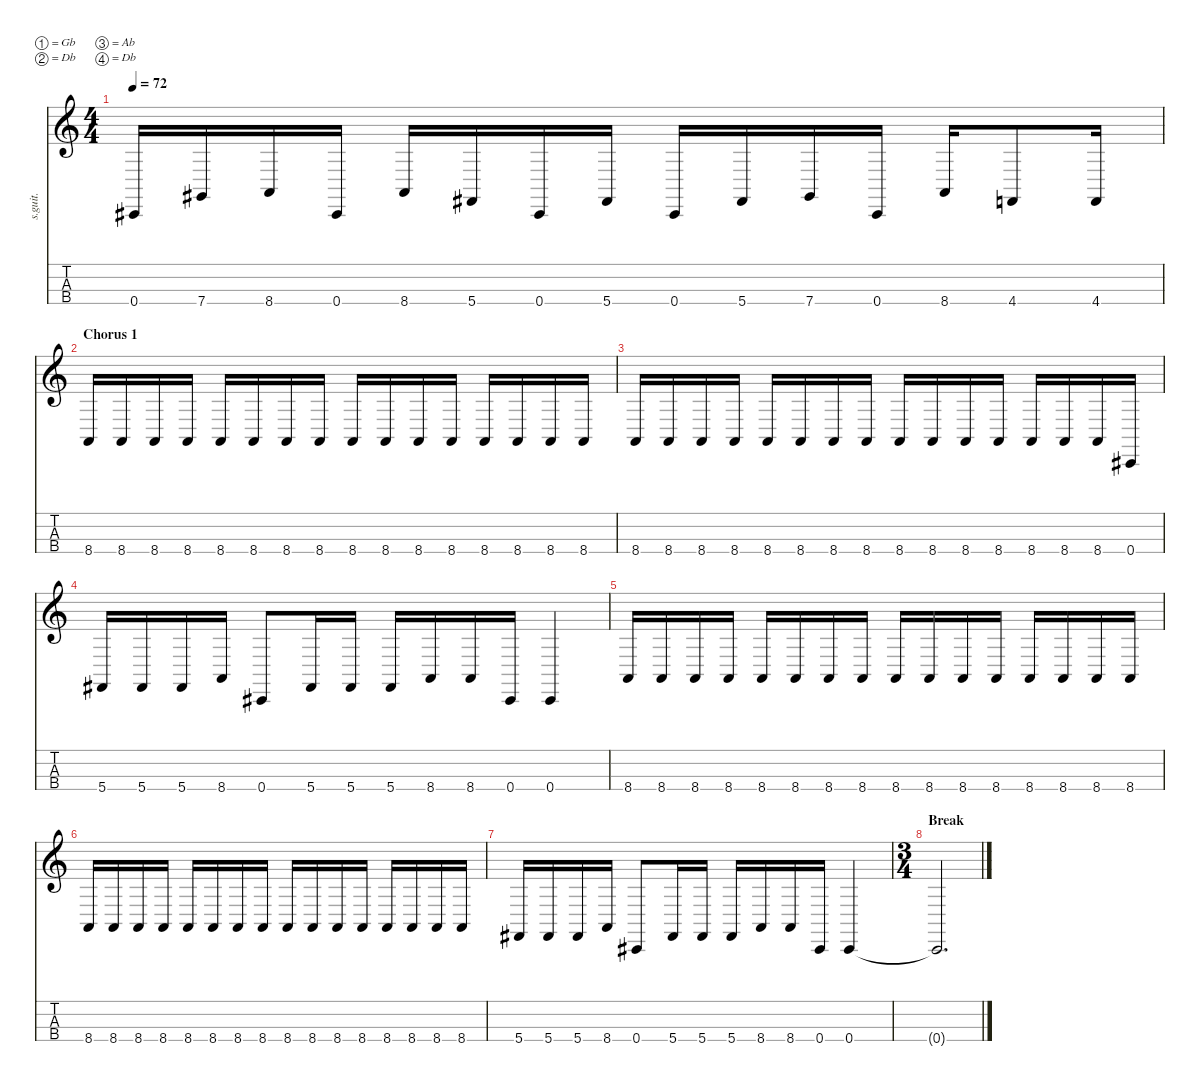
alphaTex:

\defaultSystemsLayout 4
\hideDynamics
\bracketExtendMode nobrackets
\track ("Chi Cheng" "s.guit.") {instrument electricbasspick}
\staff {score tabs}
\tuning (Gb2 Db2 Ab1 Db1)
\ts (4 4)
\tempo 72
\clef g2
\ks c
0.4{acc #}.16{lyrics (0 "") lyrics (1 "") lyrics (2 "") lyrics (3 "") lyrics (4 "") dy fff} 7.4{acc #}.16{lyrics (0 "") lyrics (1 "") lyrics (2 "") lyrics (3 "") lyrics (4 "")} 8.4.16{lyrics (0 "") lyrics (1 "") lyrics (2 "") lyrics (3 "") lyrics (4 "")} 0.4{acc #}.16{lyrics (0 "") lyrics (1 "") lyrics (2 "") lyrics (3 "") lyrics (4 "")} 8.4.16{lyrics (0 "") lyrics (1 "") lyrics (2 "") lyrics (3 "") lyrics (4 "")} 5.4{acc #}.16{lyrics (0 "") lyrics (1 "") lyrics (2 "") lyrics (3 "") lyrics (4 "")} 0.4{acc #}.16{lyrics (0 "") lyrics (1 "") lyrics (2 "") lyrics (3 "") lyrics (4 "")} 5.4{acc #}.16{lyrics (0 "") lyrics (1 "") lyrics (2 "") lyrics (3 "") lyrics (4 "")} 0.4{acc #}.16{lyrics (0 "") lyrics (1 "") lyrics (2 "") lyrics (3 "") lyrics (4 "")} 5.4{acc #}.16{lyrics (0 "") lyrics (1 "") lyrics (2 "") lyrics (3 "") lyrics (4 "")} 7.4{acc #}.16{lyrics (0 "") lyrics (1 "") lyrics (2 "") lyrics (3 "") lyrics (4 "")} 0.4{acc #}.16{lyrics (0 "") lyrics (1 "") lyrics (2 "") lyrics (3 "") lyrics (4 "")} 8.4.16{lyrics (0 "") lyrics (1 "") lyrics (2 "") lyrics (3 "") lyrics (4 "")} 4.4.8{lyrics (0 "") lyrics (1 "") lyrics (2 "") lyrics (3 "") lyrics (4 "")} 4.4.16{lyrics (0 "") lyrics (1 "") lyrics (2 "") lyrics (3 "") lyrics (4 "")} |
\section ("" "Chorus 1")
8.4.16{lyrics (0 "") lyrics (1 "") lyrics (2 "") lyrics (3 "") lyrics (4 "")} 8.4.16{lyrics (0 "") lyrics (1 "") lyrics (2 "") lyrics (3 "") lyrics (4 "")} 8.4.16{lyrics (0 "") lyrics (1 "") lyrics (2 "") lyrics (3 "") lyrics (4 "")} 8.4.16{lyrics (0 "") lyrics (1 "") lyrics (2 "") lyrics (3 "") lyrics (4 "")} 8.4.16{lyrics (0 "") lyrics (1 "") lyrics (2 "") lyrics (3 "") lyrics (4 "")} 8.4.16{lyrics (0 "") lyrics (1 "") lyrics (2 "") lyrics (3 "") lyrics (4 "")} 8.4.16{lyrics (0 "") lyrics (1 "") lyrics (2 "") lyrics (3 "") lyrics (4 "")} 8.4.16{lyrics (0 "") lyrics (1 "") lyrics (2 "") lyrics (3 "") lyrics (4 "")} 8.4.16{lyrics (0 "") lyrics (1 "") lyrics (2 "") lyrics (3 "") lyrics (4 "")} 8.4.16{lyrics (0 "") lyrics (1 "") lyrics (2 "") lyrics (3 "") lyrics (4 "")} 8.4.16{lyrics (0 "") lyrics (1 "") lyrics (2 "") lyrics (3 "") lyrics (4 "")} 8.4.16{lyrics (0 "") lyrics (1 "") lyrics (2 "") lyrics (3 "") lyrics (4 "")} 8.4.16{lyrics (0 "") lyrics (1 "") lyrics (2 "") lyrics (3 "") lyrics (4 "")} 8.4.16{lyrics (0 "") lyrics (1 "") lyrics (2 "") lyrics (3 "") lyrics (4 "")} 8.4.16{lyrics (0 "") lyrics (1 "") lyrics (2 "") lyrics (3 "") lyrics (4 "")} 8.4.16{lyrics (0 "") lyrics (1 "") lyrics (2 "") lyrics (3 "") lyrics (4 "")} |
8.4.16{lyrics (0 "") lyrics (1 "") lyrics (2 "") lyrics (3 "") lyrics (4 "")} 8.4.16{lyrics (0 "") lyrics (1 "") lyrics (2 "") lyrics (3 "") lyrics (4 "")} 8.4.16{lyrics (0 "") lyrics (1 "") lyrics (2 "") lyrics (3 "") lyrics (4 "")} 8.4.16{lyrics (0 "") lyrics (1 "") lyrics (2 "") lyrics (3 "") lyrics (4 "")} 8.4.16{lyrics (0 "") lyrics (1 "") lyrics (2 "") lyrics (3 "") lyrics (4 "")} 8.4.16{lyrics (0 "") lyrics (1 "") lyrics (2 "") lyrics (3 "") lyrics (4 "")} 8.4.16{lyrics (0 "") lyrics (1 "") lyrics (2 "") lyrics (3 "") lyrics (4 "")} 8.4.16{lyrics (0 "") lyrics (1 "") lyrics (2 "") lyrics (3 "") lyrics (4 "")} 8.4.16{lyrics (0 "") lyrics (1 "") lyrics (2 "") lyrics (3 "") lyrics (4 "")} 8.4.16{lyrics (0 "") lyrics (1 "") lyrics (2 "") lyrics (3 "") lyrics (4 "")} 8.4.16{lyrics (0 "") lyrics (1 "") lyrics (2 "") lyrics (3 "") lyrics (4 "")} 8.4.16{lyrics (0 "") lyrics (1 "") lyrics (2 "") lyrics (3 "") lyrics (4 "")} 8.4.16{lyrics (0 "") lyrics (1 "") lyrics (2 "") lyrics (3 "") lyrics (4 "")} 8.4.16{lyrics (0 "") lyrics (1 "") lyrics (2 "") lyrics (3 "") lyrics (4 "")} 8.4.16{lyrics (0 "") lyrics (1 "") lyrics (2 "") lyrics (3 "") lyrics (4 "")} 0.4{acc #}.16{lyrics (0 "") lyrics (1 "") lyrics (2 "") lyrics (3 "") lyrics (4 "")} |
5.4{acc #}.16{lyrics (0 "") lyrics (1 "") lyrics (2 "") lyrics (3 "") lyrics (4 "")} 5.4{acc #}.16{lyrics (0 "") lyrics (1 "") lyrics (2 "") lyrics (3 "") lyrics (4 "")} 5.4{acc #}.16{lyrics (0 "") lyrics (1 "") lyrics (2 "") lyrics (3 "") lyrics (4 "")} 8.4.16{lyrics (0 "") lyrics (1 "") lyrics (2 "") lyrics (3 "") lyrics (4 "")} 0.4{acc #}.8{lyrics (0 "") lyrics (1 "") lyrics (2 "") lyrics (3 "") lyrics (4 "")} 5.4{acc #}.16{lyrics (0 "") lyrics (1 "") lyrics (2 "") lyrics (3 "") lyrics (4 "")} 5.4{acc #}.16{lyrics (0 "") lyrics (1 "") lyrics (2 "") lyrics (3 "") lyrics (4 "")} 5.4{acc #}.16{lyrics (0 "") lyrics (1 "") lyrics (2 "") lyrics (3 "") lyrics (4 "")} 8.4.16{lyrics (0 "") lyrics (1 "") lyrics (2 "") lyrics (3 "") lyrics (4 "")} 8.4.16{lyrics (0 "") lyrics (1 "") lyrics (2 "") lyrics (3 "") lyrics (4 "")} 0.4{acc #}.16{lyrics (0 "") lyrics (1 "") lyrics (2 "") lyrics (3 "") lyrics (4 "")} 0.4{acc #}.4{lyrics (0 "") lyrics (1 "") lyrics (2 "") lyrics (3 "") lyrics (4 "")} |
8.4.16{lyrics (0 "") lyrics (1 "") lyrics (2 "") lyrics (3 "") lyrics (4 "")} 8.4.16{lyrics (0 "") lyrics (1 "") lyrics (2 "") lyrics (3 "") lyrics (4 "")} 8.4.16{lyrics (0 "") lyrics (1 "") lyrics (2 "") lyrics (3 "") lyrics (4 "")} 8.4.16{lyrics (0 "") lyrics (1 "") lyrics (2 "") lyrics (3 "") lyrics (4 "")} 8.4.16{lyrics (0 "") lyrics (1 "") lyrics (2 "") lyrics (3 "") lyrics (4 "")} 8.4.16{lyrics (0 "") lyrics (1 "") lyrics (2 "") lyrics (3 "") lyrics (4 "")} 8.4.16{lyrics (0 "") lyrics (1 "") lyrics (2 "") lyrics (3 "") lyrics (4 "")} 8.4.16{lyrics (0 "") lyrics (1 "") lyrics (2 "") lyrics (3 "") lyrics (4 "")} 8.4.16{lyrics (0 "") lyrics (1 "") lyrics (2 "") lyrics (3 "") lyrics (4 "")} 8.4.16{lyrics (0 "") lyrics (1 "") lyrics (2 "") lyrics (3 "") lyrics (4 "")} 8.4.16{lyrics (0 "") lyrics (1 "") lyrics (2 "") lyrics (3 "") lyrics (4 "")} 8.4.16{lyrics (0 "") lyrics (1 "") lyrics (2 "") lyrics (3 "") lyrics (4 "")} 8.4.16{lyrics (0 "") lyrics (1 "") lyrics (2 "") lyrics (3 "") lyrics (4 "")} 8.4.16{lyrics (0 "") lyrics (1 "") lyrics (2 "") lyrics (3 "") lyrics (4 "")} 8.4.16{lyrics (0 "") lyrics (1 "") lyrics (2 "") lyrics (3 "") lyrics (4 "")} 8.4.16{lyrics (0 "") lyrics (1 "") lyrics (2 "") lyrics (3 "") lyrics (4 "")} |
8.4.16{lyrics (0 "") lyrics (1 "") lyrics (2 "") lyrics (3 "") lyrics (4 "")} 8.4.16{lyrics (0 "") lyrics (1 "") lyrics (2 "") lyrics (3 "") lyrics (4 "")} 8.4.16{lyrics (0 "") lyrics (1 "") lyrics (2 "") lyrics (3 "") lyrics (4 "")} 8.4.16{lyrics (0 "") lyrics (1 "") lyrics (2 "") lyrics (3 "") lyrics (4 "")} 8.4.16{lyrics (0 "") lyrics (1 "") lyrics (2 "") lyrics (3 "") lyrics (4 "")} 8.4.16{lyrics (0 "") lyrics (1 "") lyrics (2 "") lyrics (3 "") lyrics (4 "")} 8.4.16{lyrics (0 "") lyrics (1 "") lyrics (2 "") lyrics (3 "") lyrics (4 "")} 8.4.16{lyrics (0 "") lyrics (1 "") lyrics (2 "") lyrics (3 "") lyrics (4 "")} 8.4.16{lyrics (0 "") lyrics (1 "") lyrics (2 "") lyrics (3 "") lyrics (4 "")} 8.4.16{lyrics (0 "") lyrics (1 "") lyrics (2 "") lyrics (3 "") lyrics (4 "")} 8.4.16{lyrics (0 "") lyrics (1 "") lyrics (2 "") lyrics (3 "") lyrics (4 "")} 8.4.16{lyrics (0 "") lyrics (1 "") lyrics (2 "") lyrics (3 "") lyrics (4 "")} 8.4.16{lyrics (0 "") lyrics (1 "") lyrics (2 "") lyrics (3 "") lyrics (4 "")} 8.4.16{lyrics (0 "") lyrics (1 "") lyrics (2 "") lyrics (3 "") lyrics (4 "")} 8.4.16{lyrics (0 "") lyrics (1 "") lyrics (2 "") lyrics (3 "") lyrics (4 "")} 8.4.16{lyrics (0 "") lyrics (1 "") lyrics (2 "") lyrics (3 "") lyrics (4 "")} |
5.4{acc #}.16{lyrics (0 "") lyrics (1 "") lyrics (2 "") lyrics (3 "") lyrics (4 "")} 5.4{acc #}.16{lyrics (0 "") lyrics (1 "") lyrics (2 "") lyrics (3 "") lyrics (4 "")} 5.4{acc #}.16{lyrics (0 "") lyrics (1 "") lyrics (2 "") lyrics (3 "") lyrics (4 "")} 8.4.16{lyrics (0 "") lyrics (1 "") lyrics (2 "") lyrics (3 "") lyrics (4 "")} 0.4{acc #}.8{lyrics (0 "") lyrics (1 "") lyrics (2 "") lyrics (3 "") lyrics (4 "")} 5.4{acc #}.16{lyrics (0 "") lyrics (1 "") lyrics (2 "") lyrics (3 "") lyrics (4 "")} 5.4{acc #}.16{lyrics (0 "") lyrics (1 "") lyrics (2 "") lyrics (3 "") lyrics (4 "")} 5.4{acc #}.16{lyrics (0 "") lyrics (1 "") lyrics (2 "") lyrics (3 "") lyrics (4 "")} 8.4.16{lyrics (0 "") lyrics (1 "") lyrics (2 "") lyrics (3 "") lyrics (4 "")} 8.4.16{lyrics (0 "") lyrics (1 "") lyrics (2 "") lyrics (3 "") lyrics (4 "")} 0.4{acc #}.16{lyrics (0 "") lyrics (1 "") lyrics (2 "") lyrics (3 "") lyrics (4 "")} 0.4{acc #}.4{lyrics (0 "") lyrics (1 "") lyrics (2 "") lyrics (3 "") lyrics (4 "")} |
\ts (3 4)
\beaming (8 2 2 2 2)
\section ("" "Break")
0.4{t acc #}.2{d lyrics (0 "") lyrics (1 "") lyrics (2 "") lyrics (3 "") lyrics (4 "")}
